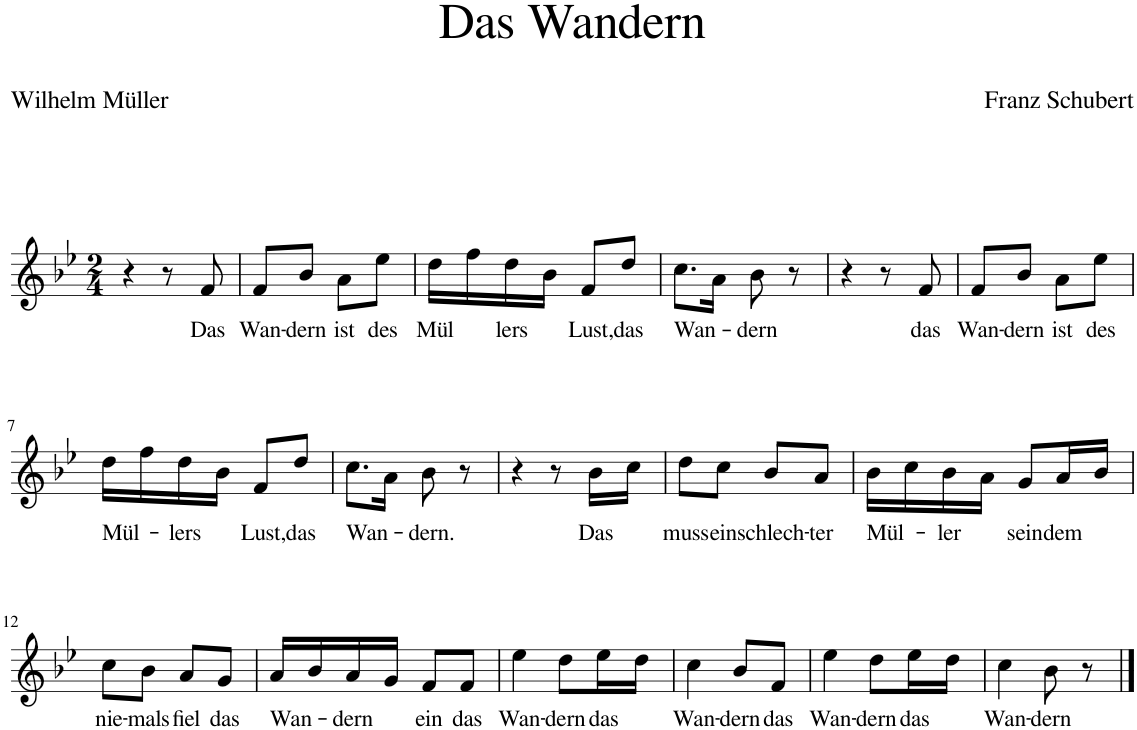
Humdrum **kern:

**kern	**text
*part1	*part1
*staff1	*staff1
*I"Piano	*
*I'Pno	*
*clefG2	*
*k[b-e-]	*
*B-:	*
*M2/4	*
=1	=1
4r	.
8r	.
!	!LO:LY:b
8f/	Das
=2	=2
!	!LO:LY:b
8f/L	Wan-
!	!LO:LY:b
8b-/J	-dern
!	!LO:LY:b
8a\L	ist
!	!LO:LY:b
8ee-\J	des
=3	=3
!	!LO:LY:b
16dd\LL	Mül
16ff\	.
!	!LO:LY:b
16dd\	-lers
16b-\JJ	.
!	!LO:LY:b
8f/L	Lust,
!	!LO:LY:b
8dd/J	das
=4	=4
!	!LO:LY:b
8.cc\L	Wan-
16a\Jk	.
!	!LO:LY:b
8b-\	-dern
8r	.
=5	=5
4r	.
8r	.
!	!LO:LY:b
8f/	das
=6	=6
!	!LO:LY:b
8f/L	Wan-
!	!LO:LY:b
8b-/J	-dern
!	!LO:LY:b
8a\L	ist
!	!LO:LY:b
8ee-\J	des
!!LO:LB:g=z
=7	=7
!	!LO:LY:b
16dd\LL	Mül-
16ff\	.
!	!LO:LY:b
16dd\	-lers
16b-\JJ	.
!	!LO:LY:b
8f/L	Lust,
!	!LO:LY:b
8dd/J	das
=8	=8
!	!LO:LY:b
8.cc\L	Wan-
16a\Jk	.
!	!LO:LY:b
8b-\	-dern.
8r	.
=9	=9
4r	.
8r	.
!	!LO:LY:b
16b-\LL	Das
16cc\JJ	.
=10	=10
!	!LO:LY:b
8dd\L	muss
!	!LO:LY:b
8cc\J	ein
!	!LO:LY:b
8b-/L	schlech-
!	!LO:LY:b
8a/J	-ter
=11	=11
!	!LO:LY:b
16b-\LL	Mül-
16cc\	.
!	!LO:LY:b
16b-\	-ler
16a\JJ	.
!	!LO:LY:b
8g/L	sein
!	!LO:LY:b
16a/L	dem
16b-/JJ	.
!!LO:LB:g=z
=12	=12
!	!LO:LY:b
8cc\L	nie-
!	!LO:LY:b
8b-\J	-mals
!	!LO:LY:b
8a/L	fiel
!	!LO:LY:b
8g/J	das
=13	=13
!	!LO:LY:b
16a/LL	Wan-
16b-/	.
!	!LO:LY:b
16a/	-dern
16g/JJ	.
!	!LO:LY:b
8f/L	ein
!	!LO:LY:b
8f/J	das
=14	=14
!	!LO:LY:b
4ee-\	Wan-
!	!LO:LY:b
8dd\L	-dern
!	!LO:LY:b
16ee-\L	das
16dd\JJ	.
=15	=15
!	!LO:LY:b
4cc\	Wan-
!	!LO:LY:b
8b-/L	-dern
!	!LO:LY:b
8f/J	das
=16	=16
!	!LO:LY:b
4ee-\	Wan-
!	!LO:LY:b
8dd\L	-dern
!	!LO:LY:b
16ee-\L	das
16dd\JJ	.
=17	=17
!	!LO:LY:b
4cc\	Wan-
!	!LO:LY:b
8b-\	-dern
8r	.
==	==
*-	*-
